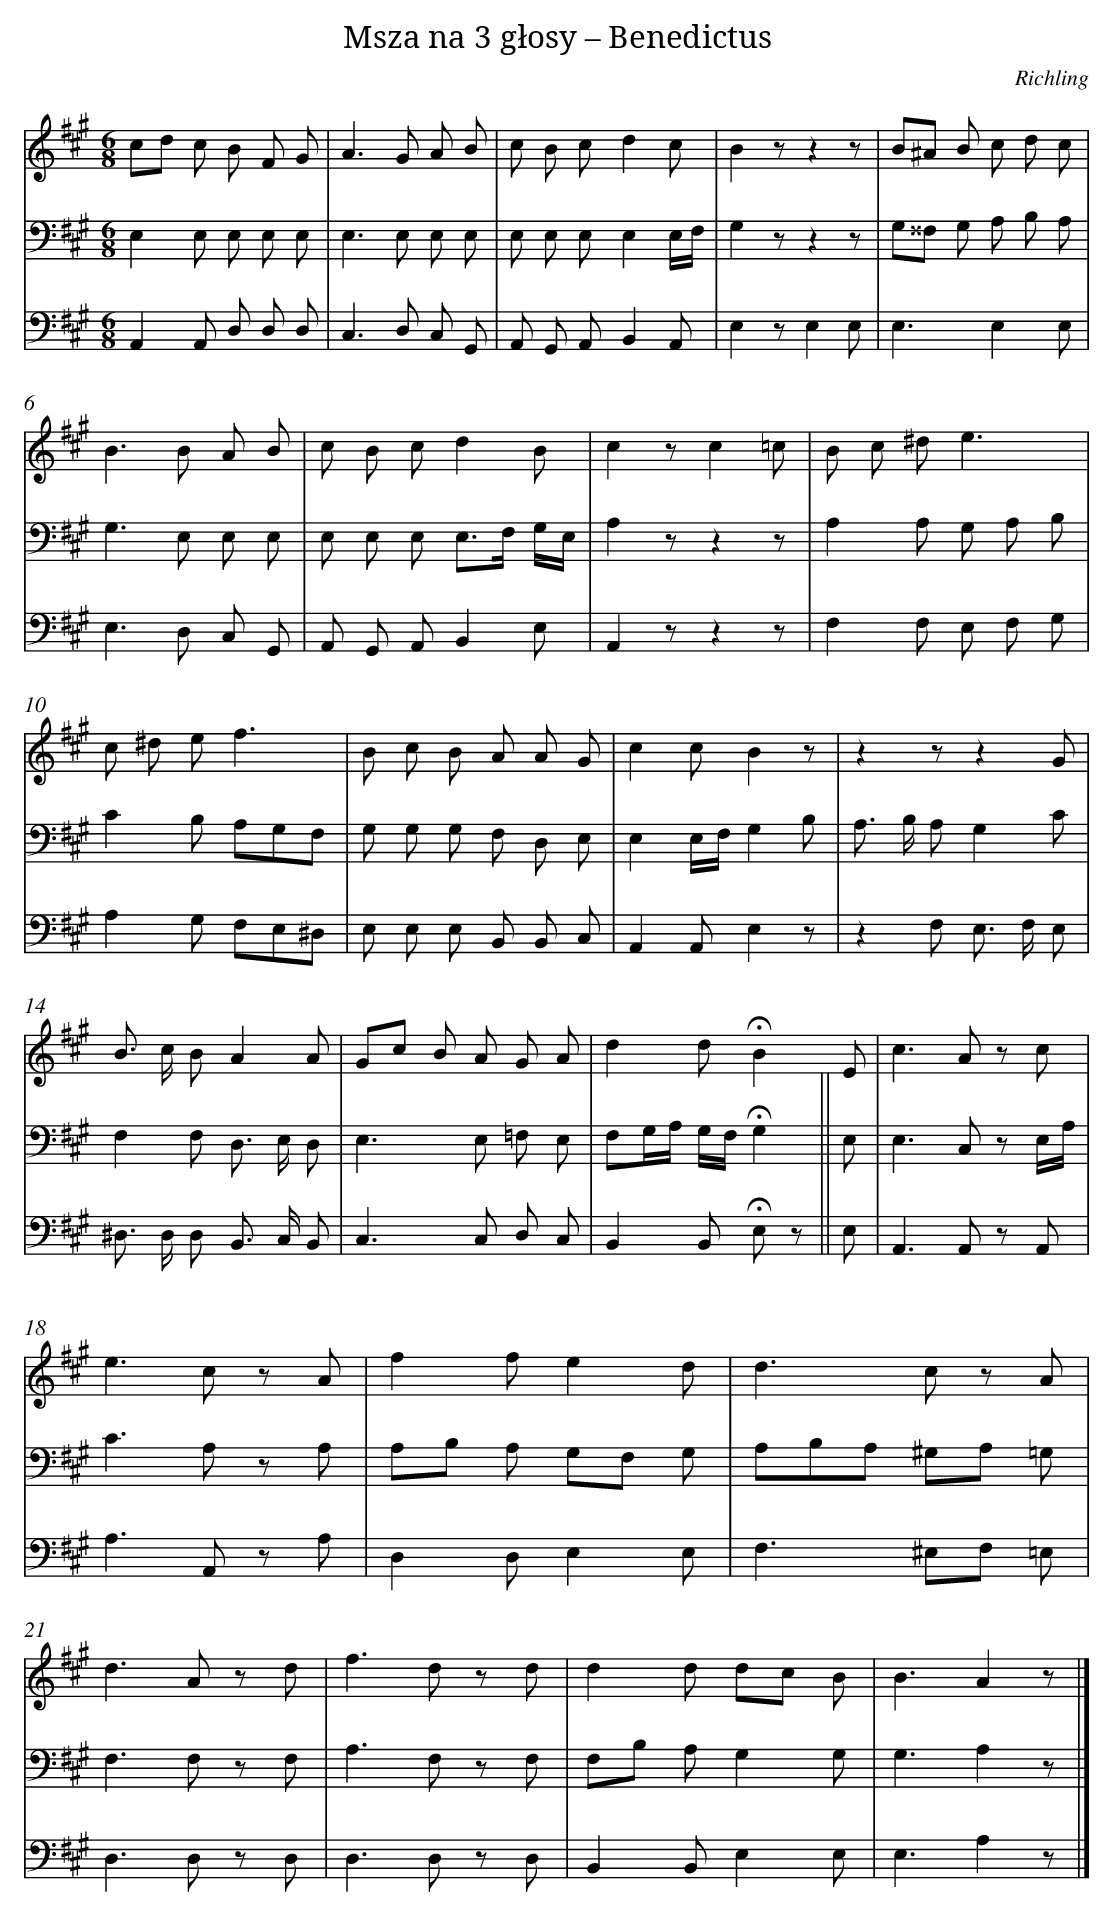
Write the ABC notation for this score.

X:1
T: Msza na 3 głosy – Benedictus
C: Richling
L: 1/8
M: 6/8
V: 1 clef=treble
V: 2 clef=bass
V: 3 clef=bass
K: A
[V:1] cd c B F G |
[V:2] E,2E, E, E, E, |
[V:3] A,,2A,, D, D, D, |
[V:1] A2>G2 A B |
[V:2] E,2>E,2 E, E, |
[V:3] C,2>D,2 C, G,, |
[V:1] c B c [|]
[V:2] E, E, E, [|]
[V:3] A,, G,, A,, [|]
[V:1] d2c [I:setbarnb 4]|
[V:2] E,2E,/F,/ |
[V:3] B,,2A,, |
[V:1] B2zz2z |
[V:2] G,2zz2z |
[V:3] E,2zE,2E, |
[V:1] B^A B c d c |
[V:2] G,^^F, G, A, B, A, |
[V:3] E,3E,2E, |
[V:1] B2>B2 A B |
[V:2] G,2>E,2 E, E, |
[V:3] E,2>D,2 C, G,, |
[V:1] c B cd2B |
[V:2] E, E, E, E,>F, G,/E,/ |
[V:3] A,, G,, A,,B,,2E, |
[V:1] c2zc2=c |
[V:2] A,2zz2z |
[V:3] A,,2zz2z |
[V:1] B c ^de3 |
[V:2] A,2A, G, A, B, |
[V:3] F,2F, E, F, G, |
[V:1] c ^d ef3 |
[V:2] C2B, A,G,F, |
[V:3] A,2G, F,E,^D, |
[V:1] B c B A A G |
[V:2] G, G, G, F, D, E, |
[V:3] E, E, E, B,, B,, C, |
[V:1] c2cB2z |
[V:2] E,2E,/F,/G,2B, |
[V:3] A,,2A,,E,2z |
[V:1] z2zz2G |
[V:2] A,> B, A,G,2C |
[V:3] z2F, E,> F, E, |
[V:1] B> c BA2A |
[V:2] F,2F, D,> E, D, |
[V:3] ^D,> D, D, B,,> C, B,, |
[V:1] Gc B A G A |
[V:2] E,2>E,2 =F, E, |
[V:3] C,2>C,2 D, C, |
[V:1] d2d!fermata!B2 [|]
[V:2] F,G,/A,/ G,/F,/!fermata!G,2 ||
[V:3] B,,2B,, !fermata!E, z ||
[V:1] E [I:setbarnb 17]|
[V:2] E, |
[V:3] E, |
[V:1] c2>A2 z c |
[V:2] E,2>C,2 z E,/A,/ |
[V:3] A,,2>A,,2 z A,, |
[V:1] e2>c2 z A |
[V:2] C2>A,2 z A, |
[V:3] A,2>A,,2 z A, |
[V:1] f2fe2d |
[V:2] A,B, A, G,F, G, |
[V:3] D,2D,E,2E, |
[V:1] d2>c2 z A |
[V:2] A,B,A, ^G,A, =G, |
[V:3] F,2>^E,2F, =E, |
[V:1] d2>A2 z d |
[V:2] F,2>F,2 z F, |
[V:3] D,2>D,2 z D, |
[V:1] f2>d2 z d |
[V:2] A,2>F,2 z F, |
[V:3] D,2>D,2 z D, |
[V:1] d2d dc B |
[V:2] F,B, A,G,2G, |
[V:3] B,,2B,,E,2E, |
[V:1] B3A2z |]
[V:2] G,3A,2z |]
[V:3] E,3A,2z |]
